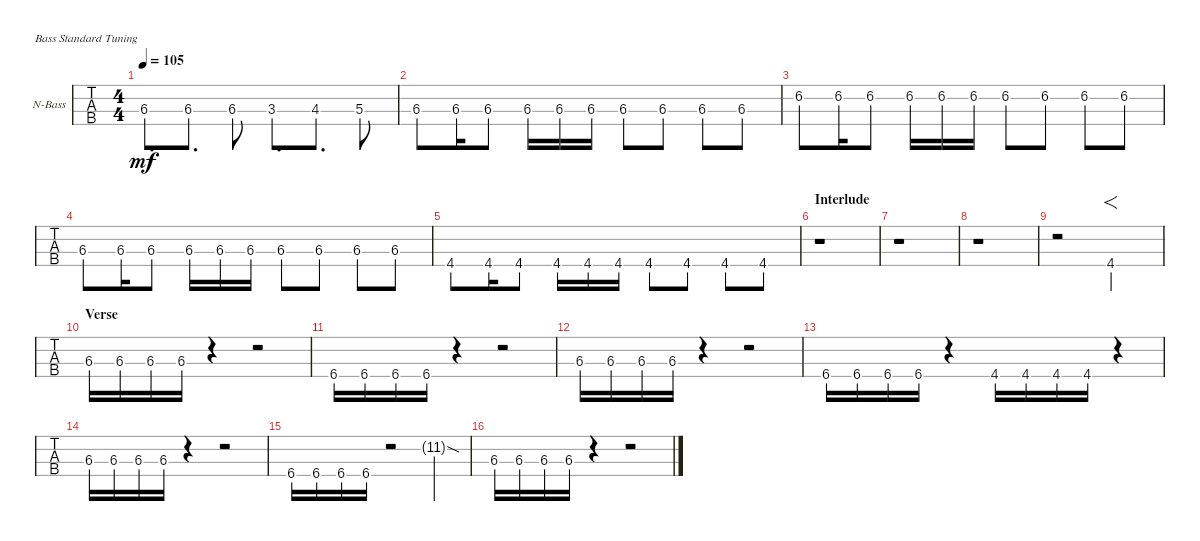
\defaultSystemsLayout 4
\bracketExtendMode groupsimilarinstruments
\firstSystemTrackNameOrientation horizontal
\otherSystemsTrackNameOrientation horizontal
\track ("Nikolai" "N-Bass") {instrument fretlessbass}
\staff {tabs}
\tuning (G2 D2 A1 E1)
\ts (4 4)
\tempo 105
\clef f4
\ks ebminor
6.3.8{d dy mf} 6.3.8{d} 6.3.8 3.3.8{d} 4.3.8{d} 5.3.8 |
6.3.8 6.3.16 6.3.8 6.3.16 6.3.16 6.3.16 6.3.8 6.3.8 6.3.8 6.3.8 |
6.2.8 6.2.16 6.2.8 6.2.16 6.2.16 6.2.16 6.2.8 6.2.8 6.2.8 6.2.8 |
6.3.8 6.3.16 6.3.8 6.3.16 6.3.16 6.3.16 6.3.8 6.3.8 6.3.8 6.3.8 |
4.4.8 4.4.16 4.4.8 4.4.16 4.4.16 4.4.16 4.4.8 4.4.8 4.4.8 4.4.8 |
\section ("" "Interlude")
r.1 |
r.1 |
r.1 |
r.2 4.4.2{f} |
\section ("" "Verse")
6.3.16 6.3.16 6.3.16 6.3.16 r.4 r.2 |
6.4.16 6.4.16 6.4.16 6.4.16 r.4 r.2 |
6.3.16 6.3.16 6.3.16 6.3.16 r.4 r.2 |
6.4.16 6.4.16 6.4.16 6.4.16 r.4 4.4.16 4.4.16 4.4.16 4.4.16 r.4 |
6.3.16 6.3.16 6.3.16 6.3.16 r.4 r.2 |
6.4.16 6.4.16 6.4.16 6.4.16 r.2 11.2{sod g}.4 |
6.3.16 6.3.16 6.3.16 6.3.16 r.4 r.2
